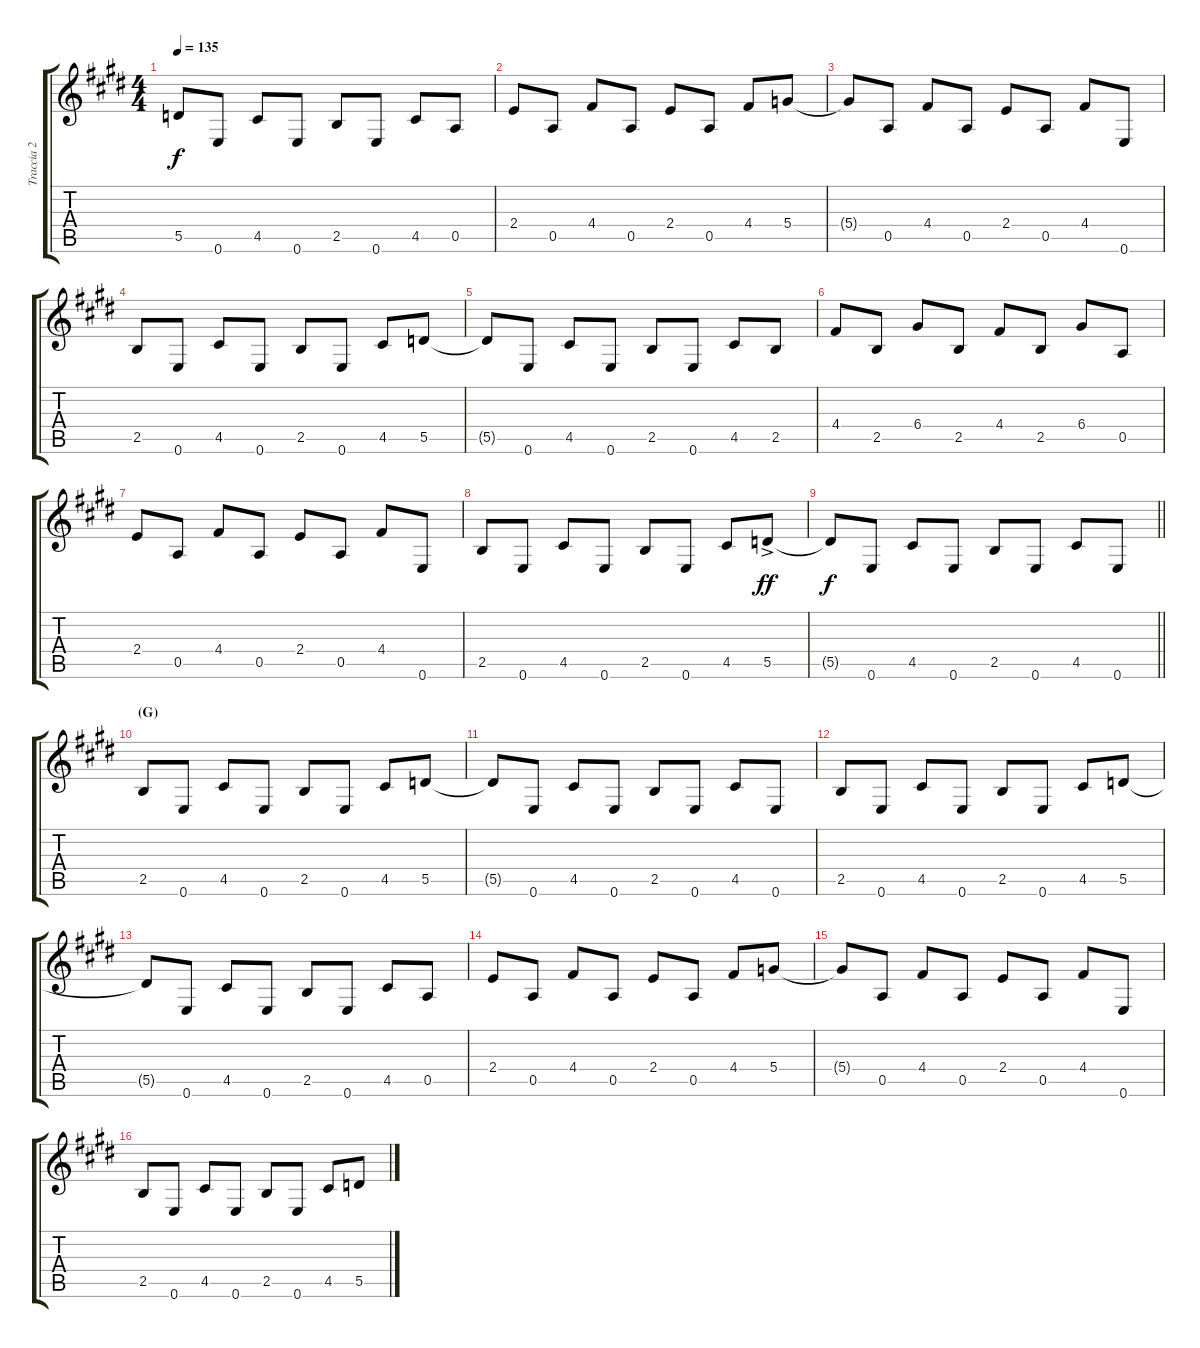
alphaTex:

\track ("Traccia 2" "Traccia 2") {instrument overdrivenguitar}
\staff {score tabs}
\tuning (E4 B3 G3 D3 A2 E2) {hide}
\ts (4 4)
\tempo 135
\clef g2
\ks e
5.5{t}.8{dy f} 0.6.8 4.5.8 0.6.8 2.5.8 0.6.8 4.5.8 0.5.8 |
2.4.8 0.5.8 4.4.8 0.5.8 2.4.8 0.5.8 4.4.8 5.4.8 |
5.4{t}.8 0.5.8 4.4.8 0.5.8 2.4.8 0.5.8 4.4.8 0.6.8 |
2.5.8 0.6.8 4.5.8 0.6.8 2.5.8 0.6.8 4.5.8 5.5.8 |
5.5{t}.8 0.6.8 4.5.8 0.6.8 2.5.8 0.6.8 4.5.8 2.5.8 |
4.4.8 2.5.8 6.4.8 2.5.8 4.4.8 2.5.8 6.4.8 0.5.8 |
2.4.8 0.5.8 4.4.8 0.5.8 2.4.8 0.5.8 4.4.8 0.6.8 |
2.5.8 0.6.8 4.5.8 0.6.8 2.5.8 0.6.8 4.5.8 5.5{ac}.8{dy ff} |
\barLineRight lightlight
5.5{t}.8{dy f} 0.6.8 4.5.8 0.6.8 2.5.8 0.6.8 4.5.8 0.6.8 |
\section ("" "(G)")
2.5.8 0.6.8 4.5.8 0.6.8 2.5.8 0.6.8 4.5.8 5.5.8 |
5.5{t}.8 0.6.8 4.5.8 0.6.8 2.5.8 0.6.8 4.5.8 0.6.8 |
2.5.8 0.6.8 4.5.8 0.6.8 2.5.8 0.6.8 4.5.8 5.5.8 |
5.5{t}.8 0.6.8 4.5.8 0.6.8 2.5.8 0.6.8 4.5.8 0.5.8 |
2.4.8 0.5.8 4.4.8 0.5.8 2.4.8 0.5.8 4.4.8 5.4.8 |
5.4{t}.8 0.5.8 4.4.8 0.5.8 2.4.8 0.5.8 4.4.8 0.6.8 |
2.5.8 0.6.8 4.5.8 0.6.8 2.5.8 0.6.8 4.5.8 5.5.8
